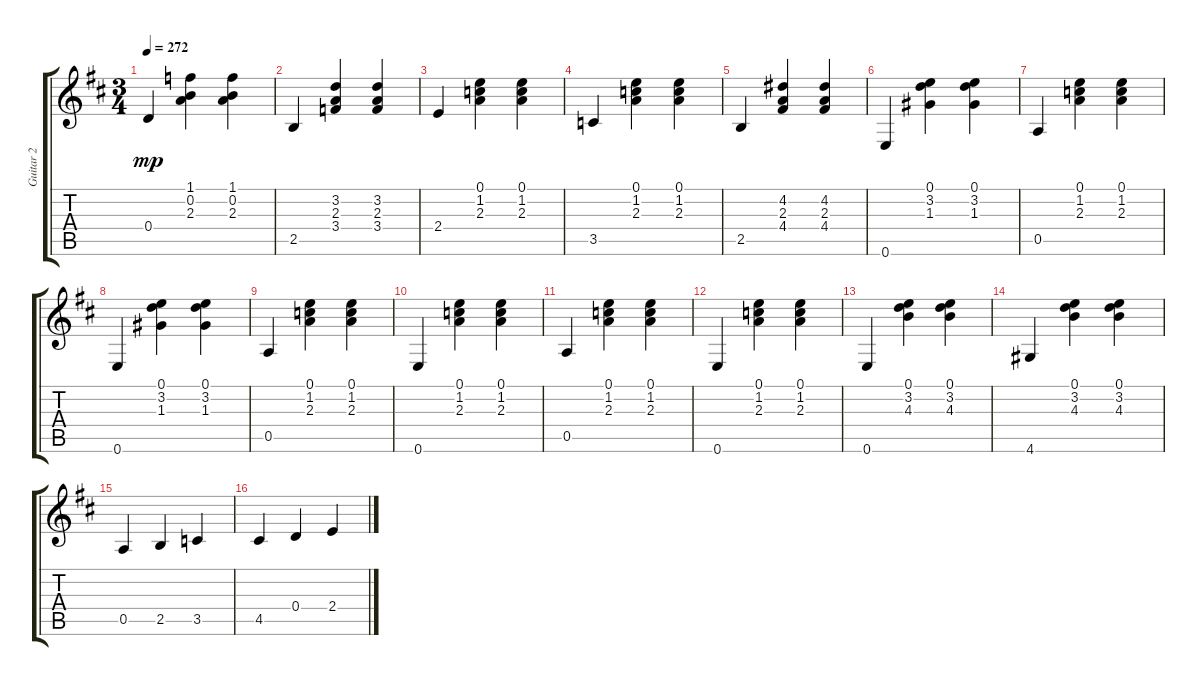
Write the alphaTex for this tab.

\track ("Guitar 2" "Guitar 2") {instrument acousticguitarnylon}
\staff {score tabs}
\tuning (E4 B3 G3 D3 A2 E2) {hide}
\ts (3 4)
\tempo 272
\clef g2
\ks d
0.4.4{dy mp} (1.1 0.2 2.3).4 (1.1 0.2 2.3).4 |
2.5.4 (3.2 2.3 3.4).4 (3.2 2.3 3.4).4 |
2.4.4 (0.1 1.2 2.3).4 (0.1 1.2 2.3).4 |
3.5.4 (0.1 1.2 2.3).4 (0.1 1.2 2.3).4 |
2.5.4 (4.2 2.3 4.4).4 (4.2 2.3 4.4).4 |
0.6.4 (0.1 3.2 1.3).4 (0.1 3.2 1.3).4 |
0.5.4 (0.1 1.2 2.3).4 (0.1 1.2 2.3).4 |
0.6.4 (0.1 3.2 1.3).4 (0.1 3.2 1.3).4 |
0.5.4 (0.1 1.2 2.3).4 (0.1 1.2 2.3).4 |
0.6.4 (0.1 1.2 2.3).4 (0.1 1.2 2.3).4 |
0.5.4 (0.1 1.2 2.3).4 (0.1 1.2 2.3).4 |
0.6.4 (0.1 1.2 2.3).4 (0.1 1.2 2.3).4 |
0.6.4 (0.1 3.2 4.3).4 (0.1 3.2 4.3).4 |
4.6.4 (0.1 3.2 4.3).4 (0.1 3.2 4.3).4 |
0.5.4 2.5.4 3.5.4 |
4.5.4 0.4.4 2.4.4
